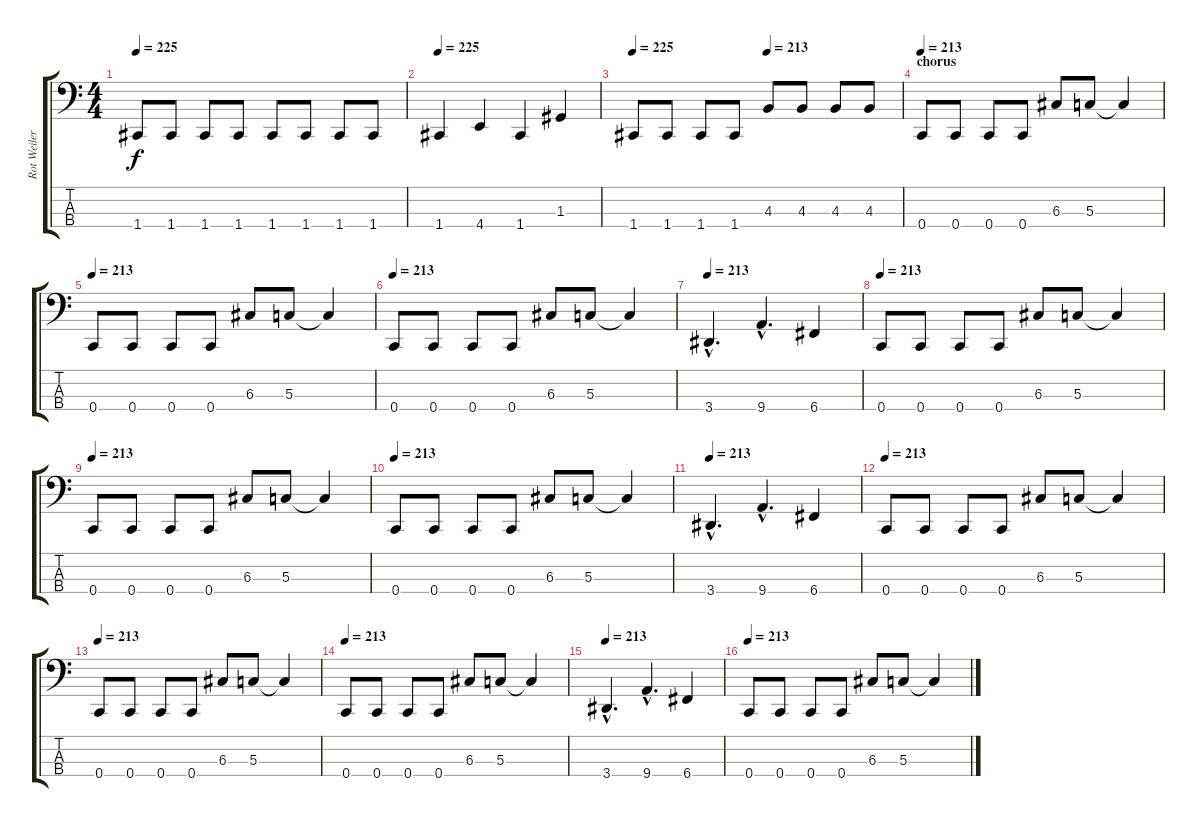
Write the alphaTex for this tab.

\track ("Rot Weiler" "Rot Weiler") {instrument electricbasspick}
\staff {score tabs}
\tuning (F2 C2 G1 C1) {hide}
\ts (4 4)
\tempo 225
\clef f4
\ks c
1.4.8{dy f} 1.4.8 1.4.8 1.4.8 1.4.8 1.4.8 1.4.8 1.4.8 |
\tempo 225
1.4.4 4.4.4 1.4.4 1.3.4 |
\tempo 225
\tempo (213 0.5)
1.4.8 1.4.8 1.4.8 1.4.8 4.3.8 4.3.8 4.3.8 4.3.8 |
\section ("" "chorus")
\tempo 213
0.4.8 0.4.8 0.4.8 0.4.8 6.3.8 5.3.8 5.3{t}.4 |
\tempo 213
0.4.8 0.4.8 0.4.8 0.4.8 6.3.8 5.3.8 5.3{t}.4 |
\tempo 213
0.4.8 0.4.8 0.4.8 0.4.8 6.3.8 5.3.8 5.3{t}.4 |
\tempo 213
3.4{hac}.4{d} 9.4{hac}.4{d} 6.4.4 |
\tempo 213
0.4.8 0.4.8 0.4.8 0.4.8 6.3.8 5.3.8 5.3{t}.4 |
\tempo 213
0.4.8 0.4.8 0.4.8 0.4.8 6.3.8 5.3.8 5.3{t}.4 |
\tempo 213
0.4.8 0.4.8 0.4.8 0.4.8 6.3.8 5.3.8 5.3{t}.4 |
\tempo 213
3.4{hac}.4{d} 9.4{hac}.4{d} 6.4.4 |
\tempo 213
0.4.8 0.4.8 0.4.8 0.4.8 6.3.8 5.3.8 5.3{t}.4 |
\tempo 213
0.4.8 0.4.8 0.4.8 0.4.8 6.3.8 5.3.8 5.3{t}.4 |
\tempo 213
0.4.8 0.4.8 0.4.8 0.4.8 6.3.8 5.3.8 5.3{t}.4 |
\tempo 213
3.4{hac}.4{d} 9.4{hac}.4{d} 6.4.4 |
\tempo 213
0.4.8 0.4.8 0.4.8 0.4.8 6.3.8 5.3.8 5.3{t}.4
